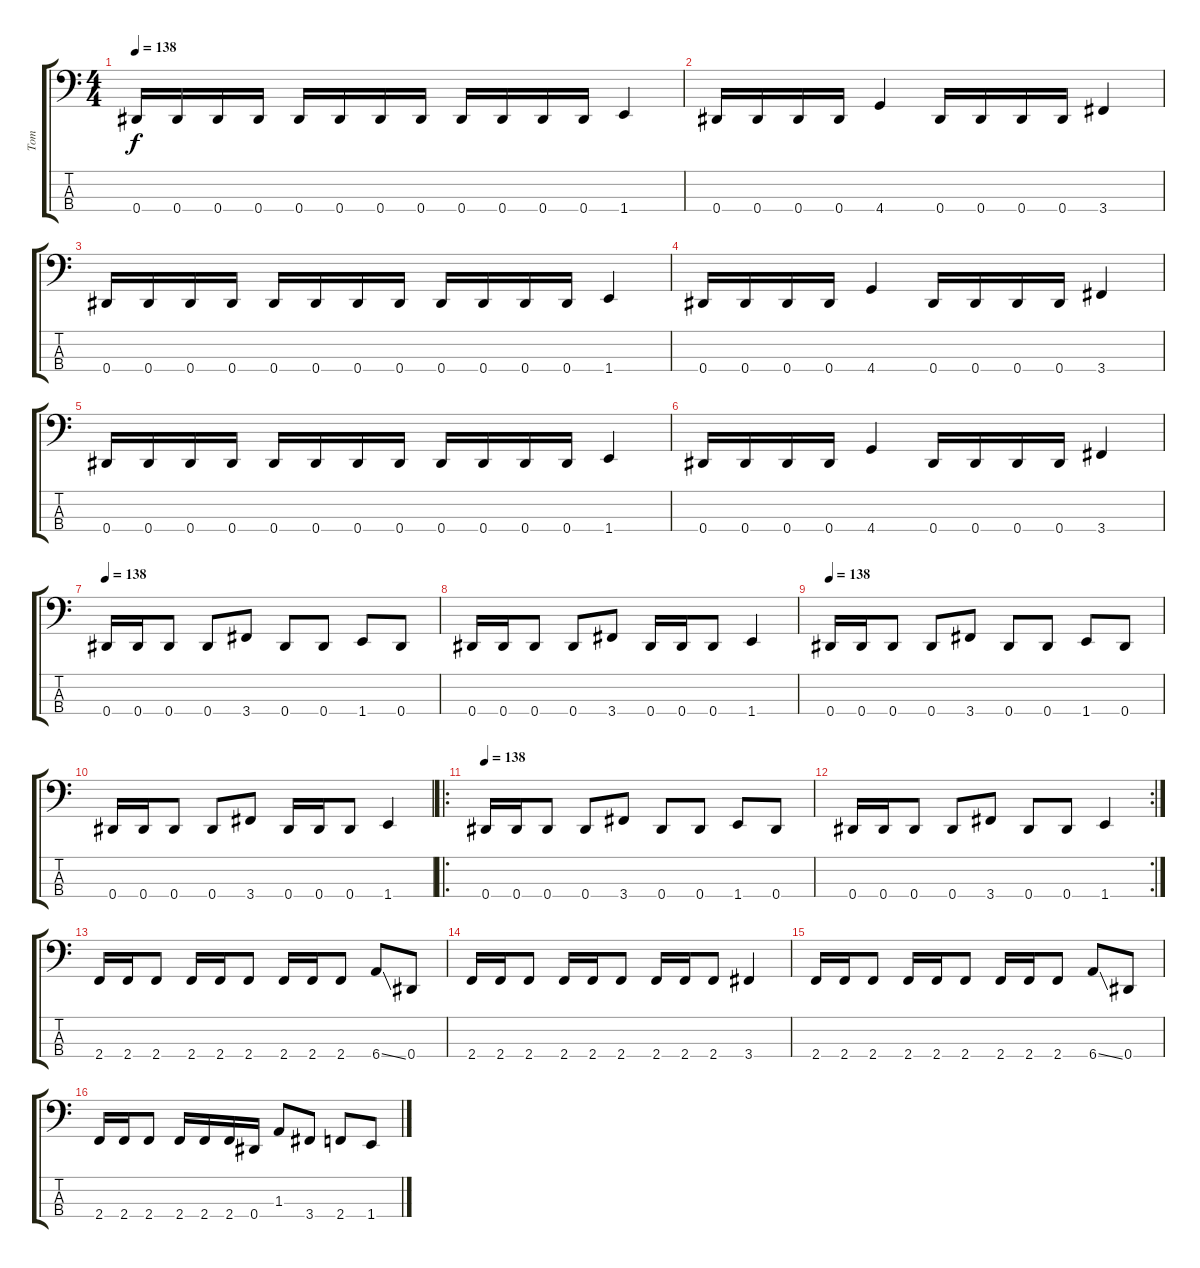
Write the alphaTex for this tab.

\track ("Tom" "Tom") {instrument electricbassfinger}
\staff {score tabs}
\tuning (Gb2 Db2 Ab1 Eb1) {hide}
\ts (4 4)
\tempo 138
\clef f4
\ks c
0.4.16{dy f} 0.4.16 0.4.16 0.4.16 0.4.16 0.4.16 0.4.16 0.4.16 0.4.16 0.4.16 0.4.16 0.4.16 1.4.4 |
0.4.16 0.4.16 0.4.16 0.4.16 4.4.4 0.4.16 0.4.16 0.4.16 0.4.16 3.4.4 |
0.4.16 0.4.16 0.4.16 0.4.16 0.4.16 0.4.16 0.4.16 0.4.16 0.4.16 0.4.16 0.4.16 0.4.16 1.4.4 |
0.4.16 0.4.16 0.4.16 0.4.16 4.4.4 0.4.16 0.4.16 0.4.16 0.4.16 3.4.4 |
0.4.16 0.4.16 0.4.16 0.4.16 0.4.16 0.4.16 0.4.16 0.4.16 0.4.16 0.4.16 0.4.16 0.4.16 1.4.4 |
0.4.16 0.4.16 0.4.16 0.4.16 4.4.4 0.4.16 0.4.16 0.4.16 0.4.16 3.4.4 |
\tempo 138
0.4.16 0.4.16 0.4.8 0.4.8 3.4.8 0.4.8 0.4.8 1.4.8 0.4.8 |
0.4.16 0.4.16 0.4.8 0.4.8 3.4.8 0.4.16 0.4.16 0.4.8 1.4.4 |
\tempo 138
0.4.16 0.4.16 0.4.8 0.4.8 3.4.8 0.4.8 0.4.8 1.4.8 0.4.8 |
0.4.16 0.4.16 0.4.8 0.4.8 3.4.8 0.4.16 0.4.16 0.4.8 1.4.4 |
\ro
\tempo 138
0.4.16 0.4.16 0.4.8 0.4.8 3.4.8 0.4.8 0.4.8 1.4.8 0.4.8 |
\rc 2
0.4.16 0.4.16 0.4.8 0.4.8 3.4.8 0.4.8 0.4.8 1.4.4 |
2.4.16 2.4.16 2.4.8 2.4.16 2.4.16 2.4.8 2.4.16 2.4.16 2.4.8 6.4{ss}.8 0.4.8 |
2.4.16 2.4.16 2.4.8 2.4.16 2.4.16 2.4.8 2.4.16 2.4.16 2.4.8 3.4.4 |
2.4.16 2.4.16 2.4.8 2.4.16 2.4.16 2.4.8 2.4.16 2.4.16 2.4.8 6.4{ss}.8 0.4.8 |
2.4.16 2.4.16 2.4.8 2.4.16 2.4.16 2.4.16 0.4.16 1.3.8 3.4.8 2.4.8 1.4.8
